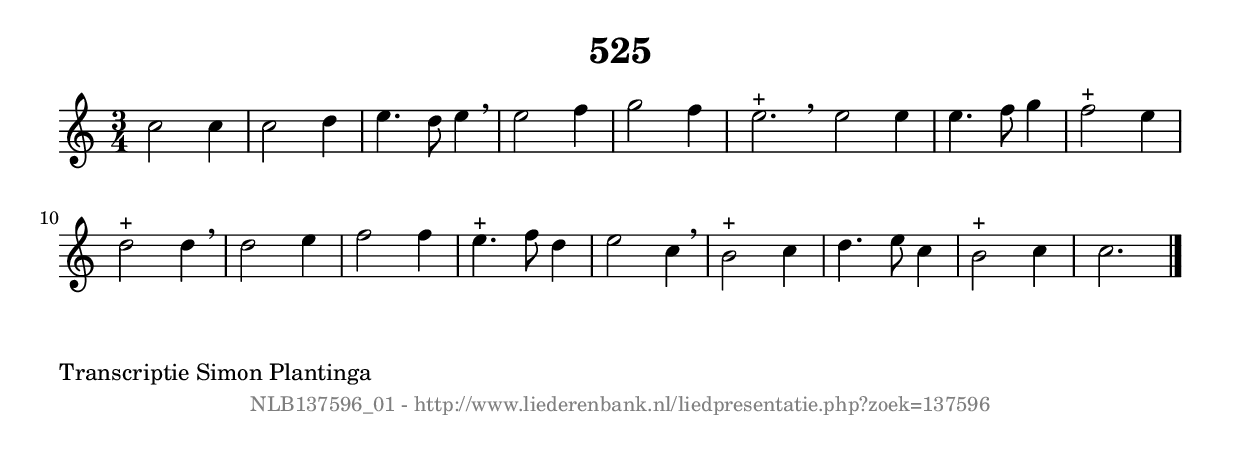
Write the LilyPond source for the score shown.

%
% produced by wce2krn 1.64 (7 June 2014)
%
\version"2.16"
#(append! paper-alist '(("long" . (cons (* 210 mm) (* 2000 mm)))))
#(set-default-paper-size "long")
sb = {\breathe}
mBreak = {\breathe }
bBreak = {\breathe }
x = {\once\override NoteHead #'style = #'cross }
gl=\glissando
itime={\override Staff.TimeSignature #'stencil = ##f }
ficta = {\once\set suggestAccidentals = ##t}
fine = {\once\override Score.RehearsalMark #'self-alignment-X = #1 \mark \markup {\italic{Fine}}}
dc = {\once\override Score.RehearsalMark #'self-alignment-X = #1 \mark \markup {\italic{D.C.}}}
dcf = {\once\override Score.RehearsalMark #'self-alignment-X = #1 \mark \markup {\italic{D.C. al Fine}}}
dcc = {\once\override Score.RehearsalMark #'self-alignment-X = #1 \mark \markup {\italic{D.C. al Coda}}}
ds = {\once\override Score.RehearsalMark #'self-alignment-X = #1 \mark \markup {\italic{D.S.}}}
dsf = {\once\override Score.RehearsalMark #'self-alignment-X = #1 \mark \markup {\italic{D.S. al Fine}}}
dsc = {\once\override Score.RehearsalMark #'self-alignment-X = #1 \mark \markup {\italic{D.S. al Coda}}}
pv = {\set Score.repeatCommands = #'((volta "1"))}
sv = {\set Score.repeatCommands = #'((volta "2"))}
tv = {\set Score.repeatCommands = #'((volta "3"))}
qv = {\set Score.repeatCommands = #'((volta "4"))}
xv = {\set Score.repeatCommands = #'((volta #f))}
\header{ tagline = ""
title = "525"
}
\score {{
\key c \major
\relative g'
{
\set melismaBusyProperties = #'()
\time 3/4
\tempo 4=120
\override Score.MetronomeMark #'transparent = ##t
\override Score.RehearsalMark #'break-visibility = #(vector #t #t #f)
c2 c4 | c2 d4 | e4. d8 e4 \sb | e2 f4 | g2 f4 | e2.^"+" \bar ":|:" \bBreak
e2 e4 | e4. f8 g4 | f2^"+" e4 | d2^"+" d4 \sb | d2 e4 | f2 f4 | e4.^"+" f8 d4 | e2 c4 | \mBreak \bar "|"
b2^"+" c4 | d4. e8 c4 | b2^"+" c4 | c2. \bar "|."
 }}
 \midi { }
 \layout {
            indent = 0.0\cm
}
}
\markup { \wordwrap-string #" 
Transcriptie Simon Plantinga
"}
\markup { \vspace #0 } \markup { \with-color #grey \fill-line { \center-column { \smaller "NLB137596_01 - http://www.liederenbank.nl/liedpresentatie.php?zoek=137596" } } }
